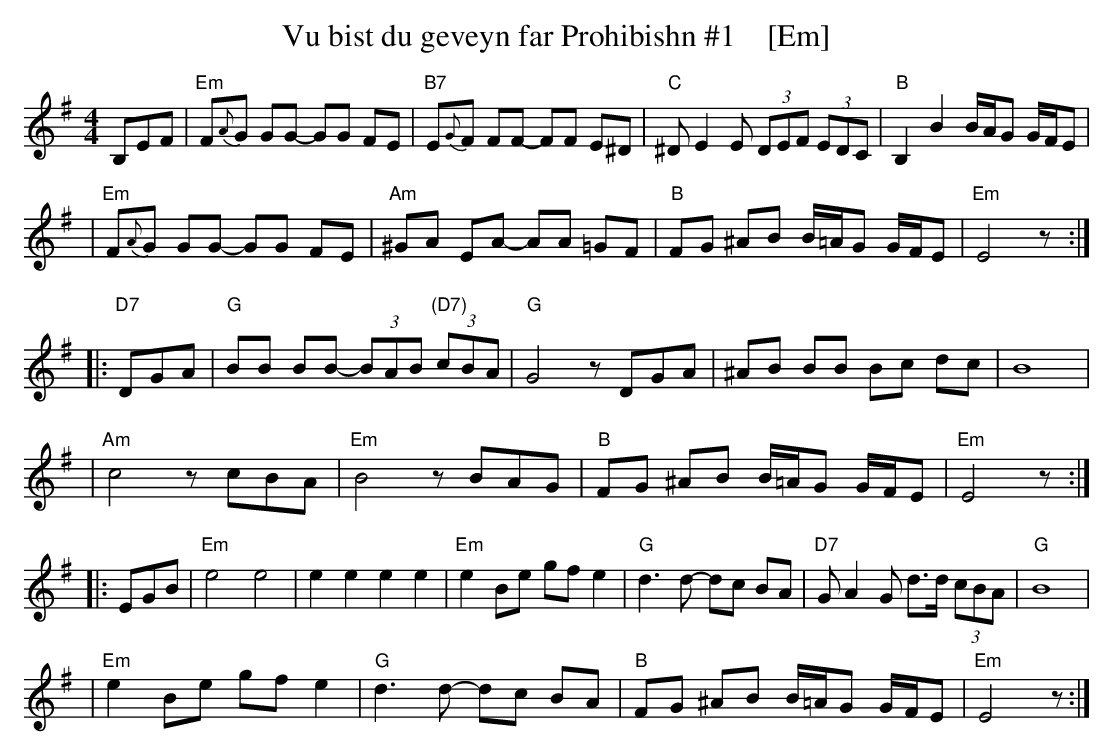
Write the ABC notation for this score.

X:1
T: Vu bist du geveyn far Prohibishn #1    [Em]
M: 4/4
L: 1/8
K: Em
   B,EF \
| "Em"F{A}G GG- GG FE | "B7"E{G}F FF- FF E^D \
| "C"^DE2 E (3DEF (3EDC | "B"B,2 B2 B/A/G G/F/E |
| "Em"F{A}G GG- GG FE | "Am"^GA EA- AA =GF \
| "B"FG ^AB B/=A/G G/F/E | "Em"E4 z :|
|: "D7"DGA \
| "G"BB BB- (3BAB "(D7)"(3cBA | "G"G4 zDGA \
| ^AB BB Bc dc | B8 |
| "Am"c4 zcBA | "Em"B4 zBAG \
| "B"FG ^AB B/=A/G G/F/E | "Em"E4 z :|
|: EGB \
| "Em"e4 e4 | e2 e2 e2 e2 \
| "Em"e2 Be gf e2 | "G"d3 d- dc BA \
| "D7"GA2 G d>d (3cBA | "G"B8 |
| "Em"e2 Be gf e2 | "G"d3 d- dc BA \
| "B"FG ^AB B/=A/G G/F/E | "Em"E4 z :|
